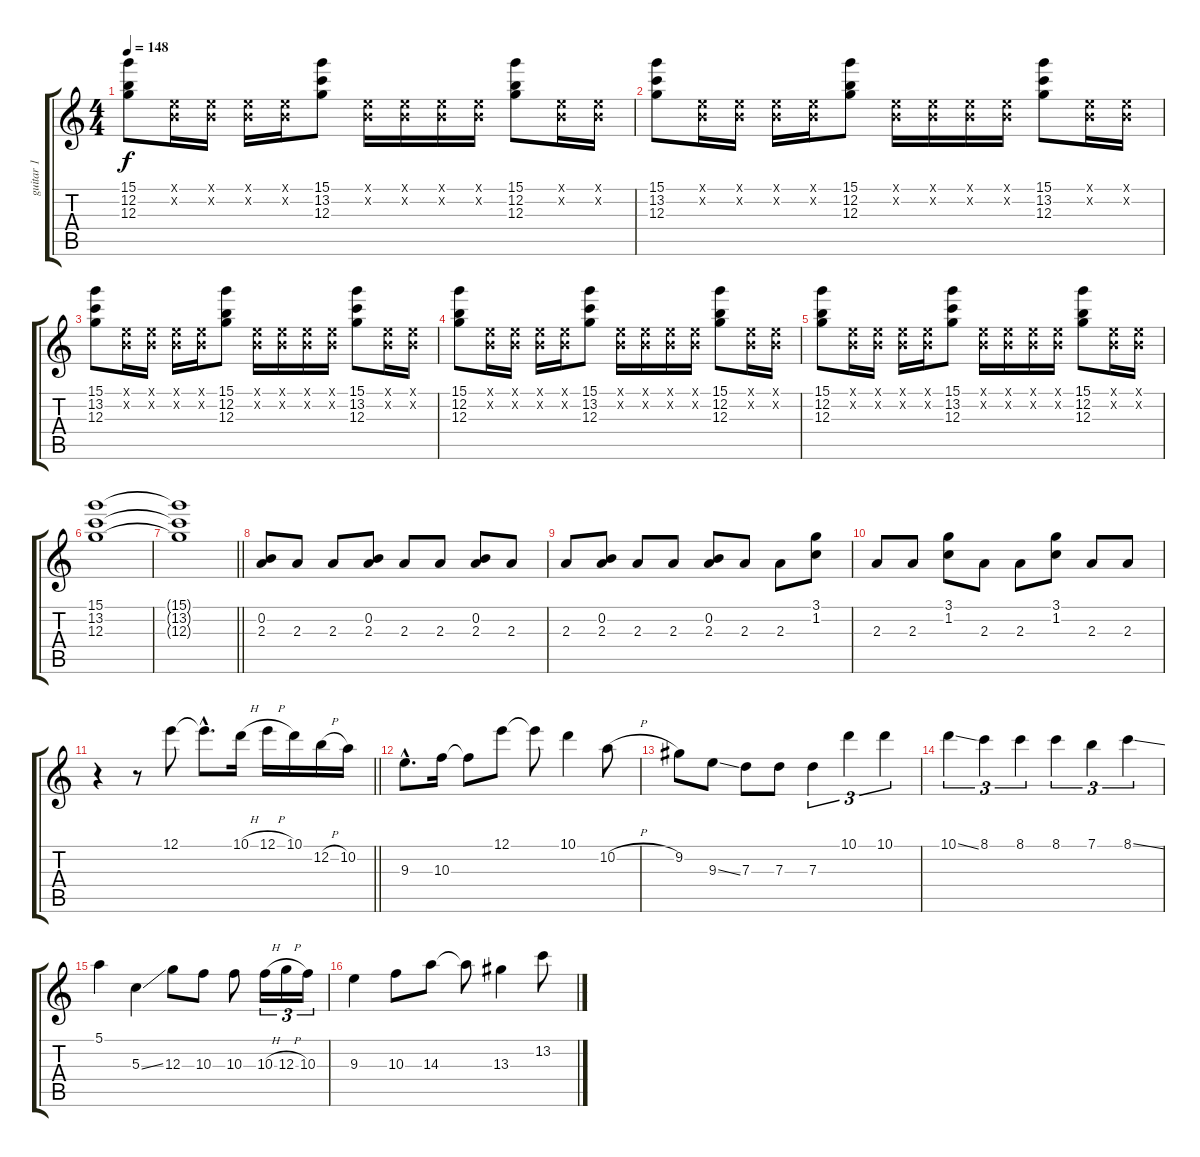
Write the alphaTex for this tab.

\track ("guitar 1" "guitar 1") {instrument distortionguitar}
\staff {score tabs}
\tuning (E4 B3 G3 D3 A2 E2) {hide}
\ts (4 4)
\tempo 148
\clef g2
\ks c
(15.1 12.2 12.3).8{dy f} (0.1{x} 0.2{x}).16 (0.1{x} 0.2{x}).16 (0.1{x} 0.2{x}).16 (0.1{x} 0.2{x}).16 (15.1 13.2 12.3).8 (0.1{x} 0.2{x}).16 (0.1{x} 0.2{x}).16 (0.1{x} 0.2{x}).16 (0.1{x} 0.2{x}).16 (15.1 12.2 12.3).8 (0.1{x} 0.2{x}).16 (0.1{x} 0.2{x}).16 |
(15.1 13.2 12.3).8 (0.1{x} 0.2{x}).16 (0.1{x} 0.2{x}).16 (0.1{x} 0.2{x}).16 (0.1{x} 0.2{x}).16 (15.1 12.2 12.3).8 (0.1{x} 0.2{x}).16 (0.1{x} 0.2{x}).16 (0.1{x} 0.2{x}).16 (0.1{x} 0.2{x}).16 (15.1 13.2 12.3).8 (0.1{x} 0.2{x}).16 (0.1{x} 0.2{x}).16 |
(15.1 13.2 12.3).8 (0.1{x} 0.2{x}).16 (0.1{x} 0.2{x}).16 (0.1{x} 0.2{x}).16 (0.1{x} 0.2{x}).16 (15.1 12.2 12.3).8 (0.1{x} 0.2{x}).16 (0.1{x} 0.2{x}).16 (0.1{x} 0.2{x}).16 (0.1{x} 0.2{x}).16 (15.1 13.2 12.3).8 (0.1{x} 0.2{x}).16 (0.1{x} 0.2{x}).16 |
(15.1 12.2 12.3).8 (0.1{x} 0.2{x}).16 (0.1{x} 0.2{x}).16 (0.1{x} 0.2{x}).16 (0.1{x} 0.2{x}).16 (15.1 13.2 12.3).8 (0.1{x} 0.2{x}).16 (0.1{x} 0.2{x}).16 (0.1{x} 0.2{x}).16 (0.1{x} 0.2{x}).16 (15.1 12.2 12.3).8 (0.1{x} 0.2{x}).16 (0.1{x} 0.2{x}).16 |
(15.1 12.2 12.3).8 (0.1{x} 0.2{x}).16 (0.1{x} 0.2{x}).16 (0.1{x} 0.2{x}).16 (0.1{x} 0.2{x}).16 (15.1 13.2 12.3).8 (0.1{x} 0.2{x}).16 (0.1{x} 0.2{x}).16 (0.1{x} 0.2{x}).16 (0.1{x} 0.2{x}).16 (15.1 12.2 12.3).8 (0.1{x} 0.2{x}).16 (0.1{x} 0.2{x}).16 |
(15.1 13.2 12.3).1 |
\barLineRight lightlight
(15.1{t} 13.2{t} 12.3{t}).1 |
(0.2 2.3).8 2.3.8 2.3.8 (0.2 2.3).8 2.3.8 2.3.8 (0.2 2.3).8 2.3.8 |
2.3.8 (0.2 2.3).8 2.3.8 2.3.8 (0.2 2.3).8 2.3.8 2.3.8 (3.1 1.2).8 |
2.3.8 2.3.8 (3.1 1.2).8 2.3.8 2.3.8 (3.1 1.2).8 2.3.8 2.3.8 |
\barLineRight lightlight
r.4 r.8 12.1.8 12.1{hac t}.8{d} 10.1{h}.16 12.1{h}.16 10.1.16 12.2{h}.16 10.2.16 |
9.3{hac}.8{d} 10.3.16 10.3{t}.8 12.1.8 12.1{t}.8 10.1.4 10.2{h}.8 |
9.2.8 9.3{ss}.8 7.3.8 7.3.8 7.3.4{tu (3 2)} 10.1.4{tu (3 2)} 10.1.4{tu (3 2)} |
10.1{ss}.4{tu (3 2)} 8.1.4{tu (3 2)} 8.1.4{tu (3 2)} 8.1.4{tu (3 2)} 7.1.4{tu (3 2)} 8.1{ss}.4{tu (3 2)} |
5.1.4 5.3{ss}.4 12.3.8 10.3.8 10.3.8 10.3{h}.16{tu (3 2)} 12.3{h}.16{tu (3 2)} 10.3.16{tu (3 2)} |
9.3.4 10.3.8 14.3.8 14.3{t}.8 13.3.4 13.2.8
